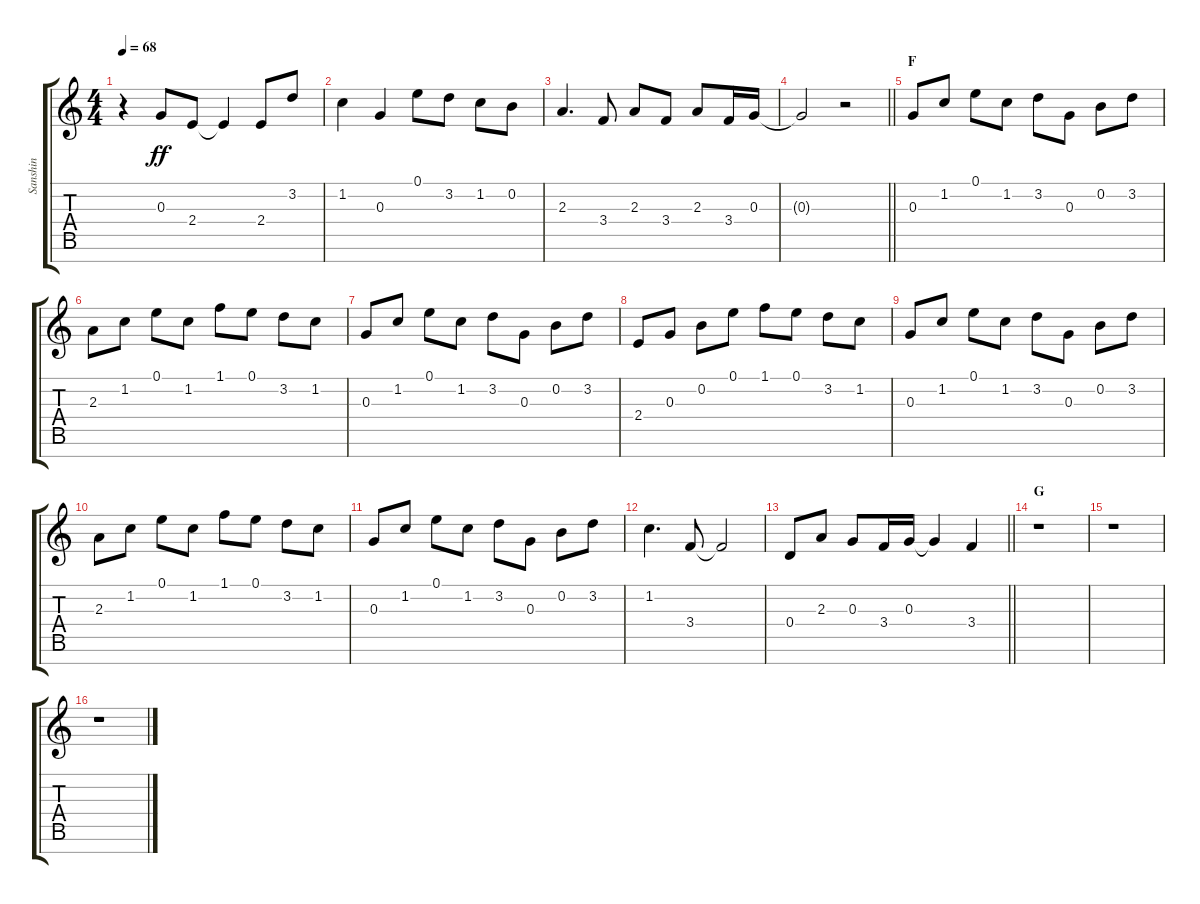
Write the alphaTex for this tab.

\track ("Sanshin" "Sanshin") {instrument shamisen}
\staff {score tabs}
\tuning (E5 B4 G4 D4 A3 E3 B2) {hide}
\ts (4 4)
\tempo 68
\clef g2
\ks c
r.4{dy ff} 0.3.8 2.4.8 2.4{t}.4 2.4.8 3.2.8 |
1.2.4 0.3.4 0.1.8 3.2.8 1.2.8 0.2.8 |
2.3.4{d} 3.4.8 2.3.8 3.4.8 2.3.8 3.4.16 0.3.16 |
\barLineRight lightlight
0.3{t}.2 r.2 |
\section ("" "F")
0.3.8 1.2.8 0.1.8 1.2.8 3.2.8 0.3.8 0.2.8 3.2.8 |
2.3.8 1.2.8 0.1.8 1.2.8 1.1.8 0.1.8 3.2.8 1.2.8 |
0.3.8 1.2.8 0.1.8 1.2.8 3.2.8 0.3.8 0.2.8 3.2.8 |
2.4.8 0.3.8 0.2.8 0.1.8 1.1.8 0.1.8 3.2.8 1.2.8 |
0.3.8 1.2.8 0.1.8 1.2.8 3.2.8 0.3.8 0.2.8 3.2.8 |
2.3.8 1.2.8 0.1.8 1.2.8 1.1.8 0.1.8 3.2.8 1.2.8 |
0.3.8 1.2.8 0.1.8 1.2.8 3.2.8 0.3.8 0.2.8 3.2.8 |
1.2.4{d} 3.4.8 3.4{t}.2 |
\barLineRight lightlight
0.4.8 2.3.8 0.3.8 3.4.16 0.3.16 0.3{t}.4 3.4.4 |
\section ("" "G")
r.1 |
r.1 |
r.1
